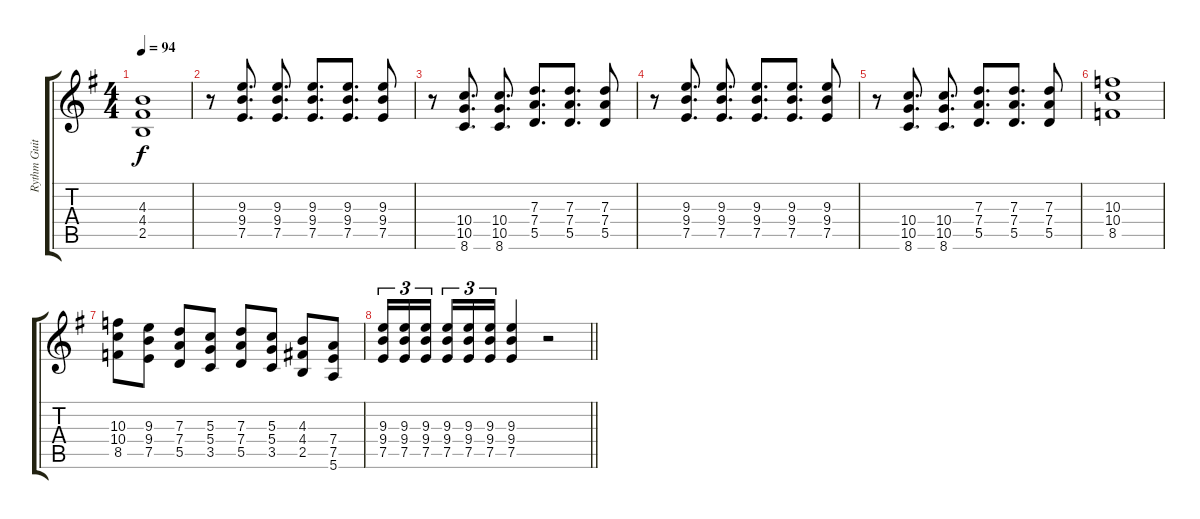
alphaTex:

\track ("Rythm Guitar" "Rythm Guit") {instrument overdrivenguitar}
\staff {score tabs}
\tuning (E4 B3 G3 D3 A2 E2) {hide}
\ts (4 4)
\tempo 94
\clef g2
\ks g
(4.3 4.4 2.5).1{dy f} |
r.8 (9.3 9.4 7.5).8{d} (9.3 9.4 7.5).8{d} (9.3 9.4 7.5).8{d} (9.3 9.4 7.5).8{d} (9.3 9.4 7.5).8 |
r.8 (10.4 10.5 8.6).8{d} (10.4 10.5 8.6).8{d} (7.3 7.4 5.5).8{d} (7.3 7.4 5.5).8{d} (7.3 7.4 5.5).8 |
r.8 (9.3 9.4 7.5).8{d} (9.3 9.4 7.5).8{d} (9.3 9.4 7.5).8{d} (9.3 9.4 7.5).8{d} (9.3 9.4 7.5).8 |
r.8 (10.4 10.5 8.6).8{d} (10.4 10.5 8.6).8{d} (7.3 7.4 5.5).8{d} (7.3 7.4 5.5).8{d} (7.3 7.4 5.5).8 |
(10.3 10.4 8.5).1 |
(10.3 10.4 8.5).8 (9.3 9.4 7.5).8 (7.3 7.4 5.5).8 (5.3 5.4 3.5).8 (7.3 7.4 5.5).8 (5.3 5.4 3.5).8 (4.3 4.4 2.5).8 (7.4 7.5 5.6).8 |
\barLineRight lightlight
(9.3 9.4 7.5).16{tu (3 2)} (9.3 9.4 7.5).16{tu (3 2)} (9.3 9.4 7.5).16{tu (3 2) beam splitsecondary} (9.3 9.4 7.5).16{tu (3 2)} (9.3 9.4 7.5).16{tu (3 2)} (9.3 9.4 7.5).16{tu (3 2)} (9.3 9.4 7.5).4 r.2
